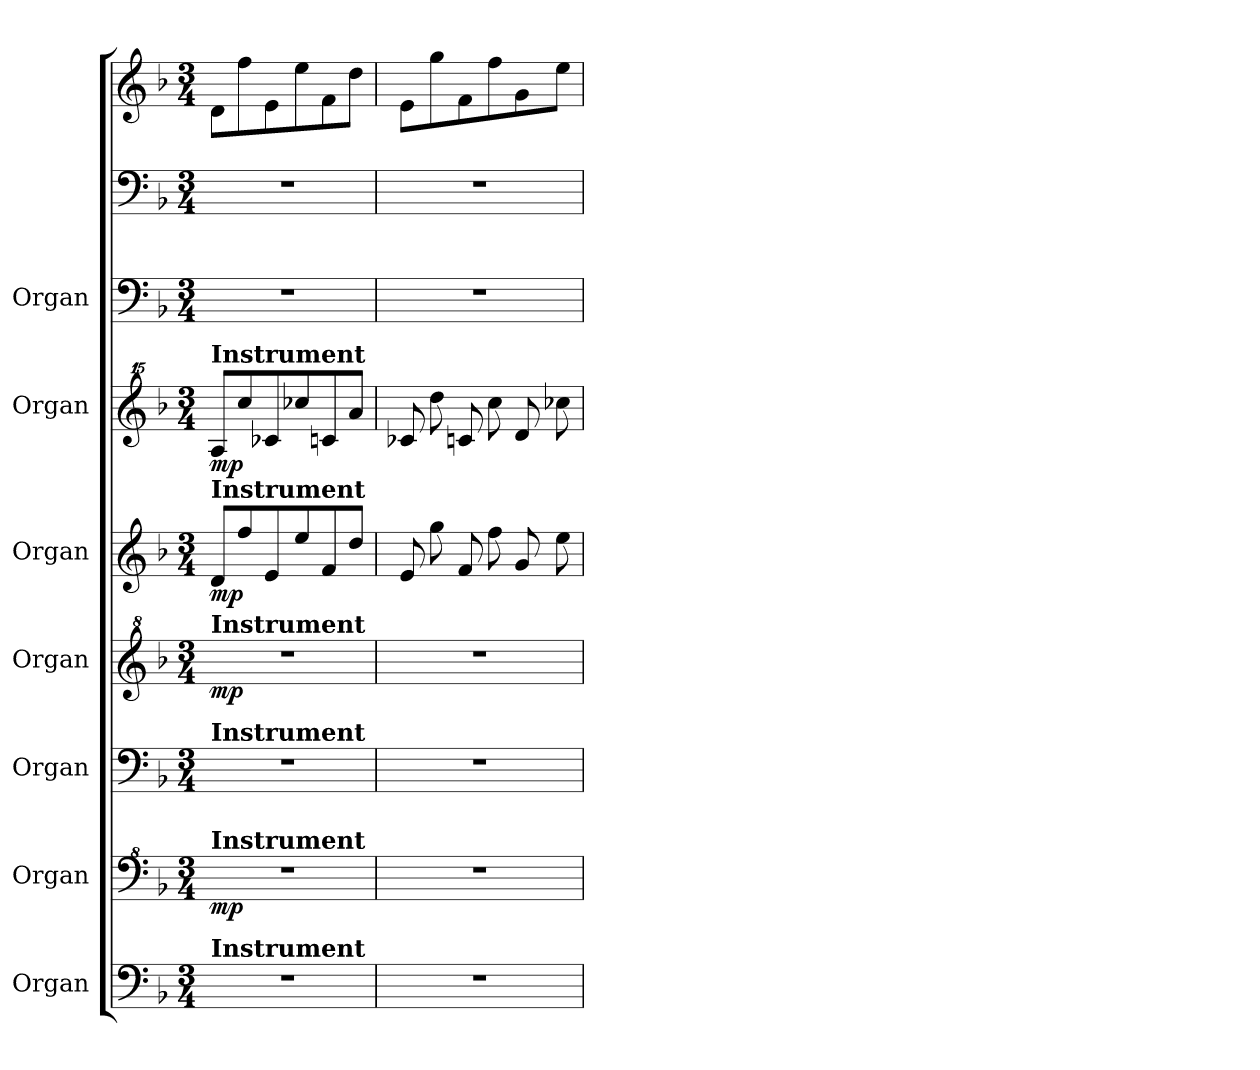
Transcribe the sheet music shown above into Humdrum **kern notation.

**kern	**dynam	**kern	**dynam	**kern	**dynam	**kern	**dynam	**kern	**dynam	**kern	**dynam	**kern	**kern	**kern
*part7	*part7	*part6	*part6	*part5	*part5	*part4	*part4	*part3	*part3	*part2	*part2	*part1	*part1	*part1
*staff9	*staff9	*staff8	*staff8	*staff7	*staff7	*staff6	*staff6	*staff5	*staff5	*staff4	*staff4	*staff3	*staff2	*staff1
*I"Organ	*	*I"Organ	*	*I"Organ	*	*I"Organ	*	*I"Organ	*	*I"Organ	*	*I"Organ	*	*
*	*	*I'Org.	*	*	*	*	*	*	*	*	*	*	*	*
*clefF4	*	*clefF^4	*	*clefF4	*	*clefG^2	*	*clefG2	*	*clefG^^2	*	*clefF4	*clefF4	*clefG2
*k[b-]	*	*k[b-]	*	*k[b-]	*	*k[b-]	*	*k[b-]	*	*k[b-]	*	*k[b-]	*k[b-]	*k[b-]
*M3/4	*	*M3/4	*	*M3/4	*	*M3/4	*	*M3/4	*	*M3/4	*	*M3/4	*M3/4	*M3/4
*MM100	*	*MM100	*	*MM100	*	*MM100	*	*MM100	*	*MM100	*	*MM100	*MM100	*MM100
=1	=1	=1	=1	=1	=1	=1	=1	=1	=1	=1	=1	=1	=1	=1
!	!	!	!	!	!	!	!	!	!	!LO:TX:a:B:t=Instrument	!	!	!	!
!	!	!	!	!	!	!	!	!LO:TX:a:B:t=Instrument	!	!	!	!	!	!
!	!	!	!	!	!	!LO:TX:a:B:t=Instrument	!	!	!	!	!	!	!	!
!	!	!	!	!LO:TX:a:B:t=Instrument	!	!	!	!	!	!	!	!	!	!
!	!	!LO:TX:a:B:t=Instrument	!	!	!	!	!	!	!	!	!	!	!	!
!LO:TX:a:B:t=Instrument	!	!	!	!	!	!	!	!	!	!	!	!	!	!
!	!LO:DY:b	!	!	!	!	!	!	!	!	!	!	!	!	!
!	!LO:DY:n=1:b	!	!LO:DY:b	!	!LO:DY:b	!	!	!	!	!	!	!	!	!
!	!	!	!	!	!LO:DY:n=1:b	!	!LO:DY:b	!	!LO:DY:b	!	!LO:DY:b	!	!	!
2.r	mp mp	2.r	mp	2.r	mp mp	2.r	mp	8d/L	mp	8aa/L	mp	2.r	2.r	8d\L
.	.	.	.	.	.	.	.	8ff\	.	8cccc\	.	.	.	8ff\
.	.	.	.	.	.	.	.	8e/	.	8ccc-X/	.	.	.	8e\
.	.	.	.	.	.	.	.	8ee\	.	8cccc-X\	.	.	.	8ee\
.	.	.	.	.	.	.	.	8f/	.	8cccn/	.	.	.	8f\
.	.	.	.	.	.	.	.	8dd\J	.	8aaa/J	.	.	.	8dd\J
=2	=2	=2	=2	=2	=2	=2	=2	=2	=2	=2	=2	=2	=2	=2
2.r	.	2.r	.	2.r	.	2.r	.	8e/	.	8ccc-X/	.	2.r	2.r	8e\L
.	.	.	.	.	.	.	.	8gg\	.	8dddd\	.	.	.	8gg\
.	.	.	.	.	.	.	.	8f/	.	8cccn/	.	.	.	8f\
.	.	.	.	.	.	.	.	8ff\	.	8cccc\	.	.	.	8ff\
.	.	.	.	.	.	.	.	8g/	.	8ddd/	.	.	.	8g\
.	.	.	.	.	.	.	.	8ee\	.	8cccc-X\	.	.	.	8ee\J
=	=	=	=	=	=	=	=	=	=	=	=	=	=	=
*-	*-	*-	*-	*-	*-	*-	*-	*-	*-	*-	*-	*-	*-	*-
